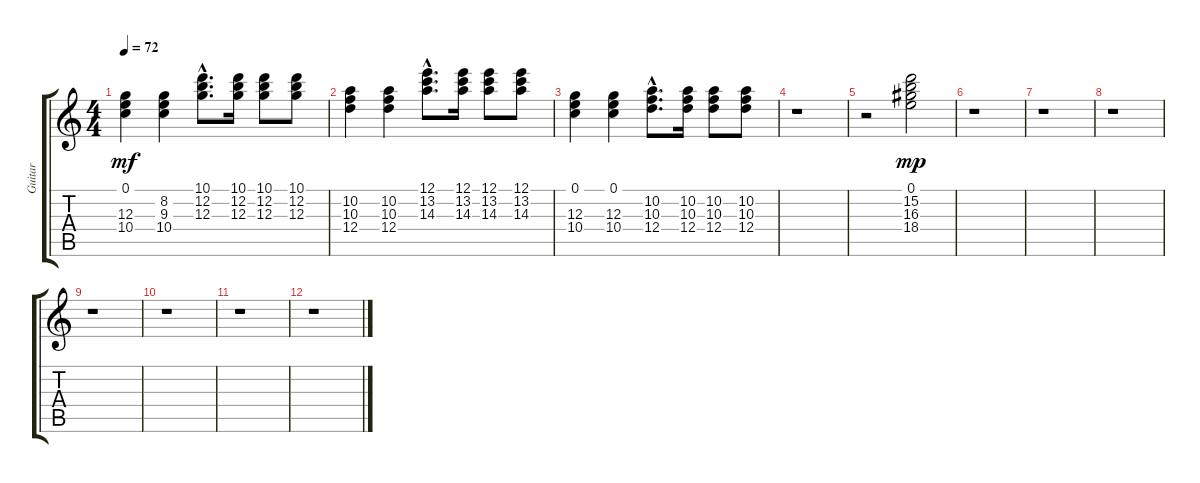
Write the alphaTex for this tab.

\track ("Guitar" "Guitar") {instrument distortionguitar}
\staff {score tabs}
\tuning (E4 B3 G3 D3 A2 E2) {hide}
\ts (4 4)
\tempo 72
\clef g2
\ks c
(0.1 12.3 10.4).4{dy mf} (8.2 9.3 10.4).4 (10.1{hac} 12.2{hac} 12.3{hac}).8{d} (10.1 12.2 12.3).16 (10.1 12.2 12.3).8 (10.1 12.2 12.3).8 |
(10.2 10.3 12.4).4 (10.2 10.3 12.4).4 (12.1{hac} 13.2{hac} 14.3{hac}).8{d} (12.1 13.2 14.3).16 (12.1 13.2 14.3).8 (12.1 13.2 14.3).8 |
(0.1 12.3 10.4).4 (0.1 12.3 10.4).4 (10.2{hac} 10.3{hac} 12.4{hac}).8{d} (10.2 10.3 12.4).16 (10.2 10.3 12.4).8 (10.2 10.3 12.4).8 |
r.1 |
r.2 (0.1 15.2 16.3 18.4).2{dy mp} |
r.1 |
r.1 |
r.1 |
r.1 |
r.1 |
r.1 |
r.1
